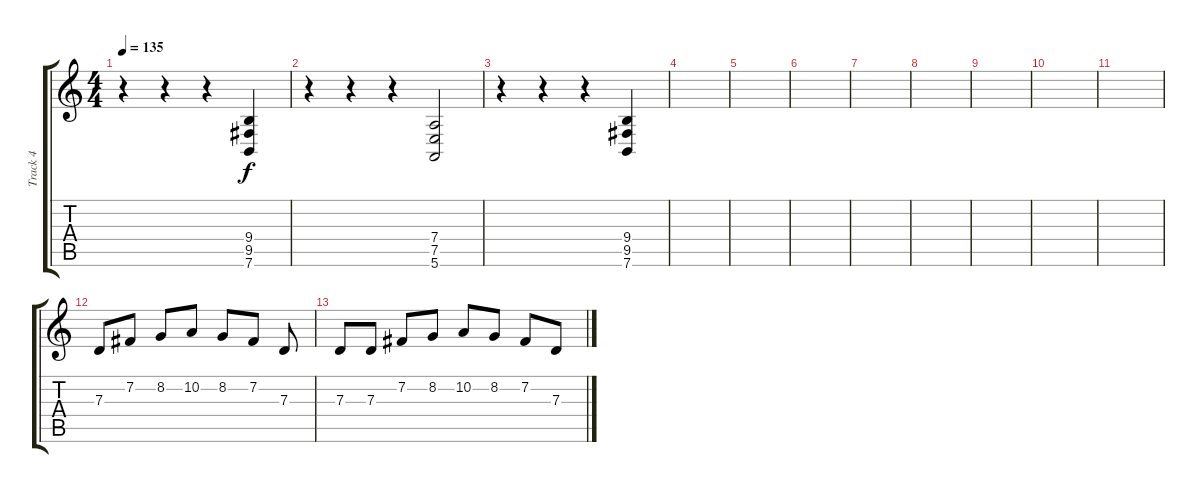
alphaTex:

\track ("Track 4" "Track 4") {instrument pad1newage}
\staff {score tabs}
\tuning (E4 B3 G3 D3 A2 E2) {hide}
\ts (4 4)
\tempo 135
\clef g2
\ks c
r.4{dy f} r.4 r.4 (9.4 9.5 7.6).4 |
r.4 r.4 r.4 (7.4 7.5 5.6).2 |
r.4 r.4 r.4 (9.4 9.5 7.6).4 |
|
|
|
|
|
|
|
|
7.3.8 7.2.8 8.2.8 10.2.8 8.2.8 7.2.8 7.3.8 |
7.3.8 7.3.8 7.2.8 8.2.8 10.2.8 8.2.8 7.2.8 7.3.8
